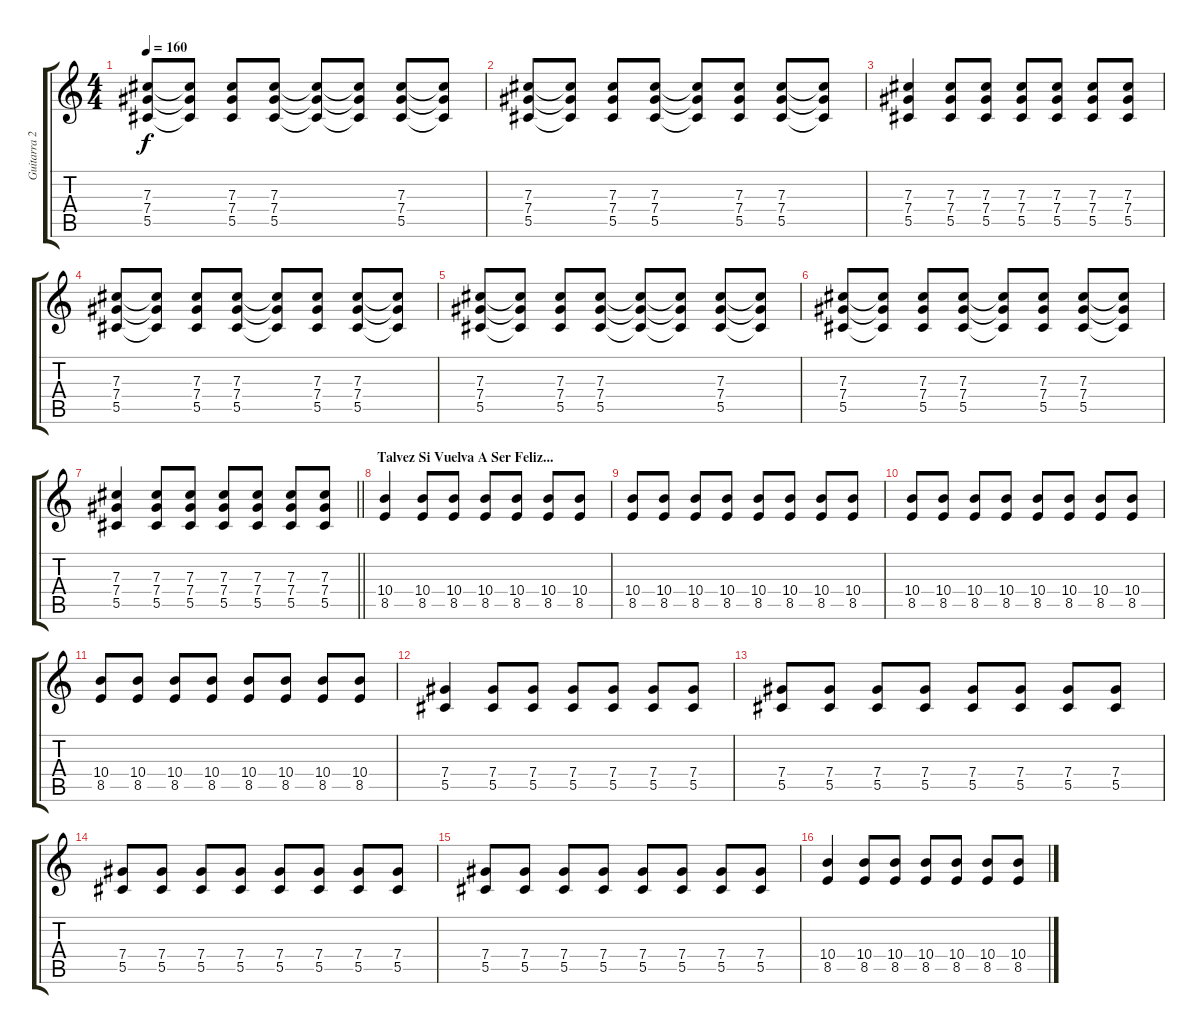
\track ("Guitarra 2" "Guitarra 2") {instrument distortionguitar}
\staff {score tabs}
\tuning (Eb4 Bb3 Gb3 Db3 Ab2 Eb2) {hide}
\ts (4 4)
\tempo 160
\clef g2
\ks c
(7.3 7.4 5.5).8{dy f} (7.3{t} 7.4{t} 5.5{t}).8 (7.3 7.4 5.5).8 (7.3 7.4 5.5).8 (7.3{t} 7.4{t} 5.5{t}).8 (7.3{t} 7.4{t} 5.5{t}).8 (7.3 7.4 5.5).8 (7.3{t} 7.4{t} 5.5{t}).8 |
(7.3 7.4 5.5).8 (7.3{t} 7.4{t} 5.5{t}).8 (7.3 7.4 5.5).8 (7.3 7.4 5.5).8 (7.3{t} 7.4{t} 5.5{t}).8 (7.3 7.4 5.5).8 (7.3 7.4 5.5).8 (7.3{t} 7.4{t} 5.5{t}).8 |
(7.3 7.4 5.5).4 (7.3 7.4 5.5).8 (7.3 7.4 5.5).8 (7.3 7.4 5.5).8 (7.3 7.4 5.5).8 (7.3 7.4 5.5).8 (7.3 7.4 5.5).8 |
(7.3 7.4 5.5).8 (7.3{t} 7.4{t} 5.5{t}).8 (7.3 7.4 5.5).8 (7.3 7.4 5.5).8 (7.3{t} 7.4{t} 5.5{t}).8 (7.3 7.4 5.5).8 (7.3 7.4 5.5).8 (7.3{t} 7.4{t} 5.5{t}).8 |
(7.3 7.4 5.5).8 (7.3{t} 7.4{t} 5.5{t}).8 (7.3 7.4 5.5).8 (7.3 7.4 5.5).8 (7.3{t} 7.4{t} 5.5{t}).8 (7.3{t} 7.4{t} 5.5{t}).8 (7.3 7.4 5.5).8 (7.3{t} 7.4{t} 5.5{t}).8 |
(7.3 7.4 5.5).8 (7.3{t} 7.4{t} 5.5{t}).8 (7.3 7.4 5.5).8 (7.3 7.4 5.5).8 (7.3{t} 7.4{t} 5.5{t}).8 (7.3 7.4 5.5).8 (7.3 7.4 5.5).8 (7.3{t} 7.4{t} 5.5{t}).8 |
\barLineRight lightlight
(7.3 7.4 5.5).4 (7.3 7.4 5.5).8 (7.3 7.4 5.5).8 (7.3 7.4 5.5).8 (7.3 7.4 5.5).8 (7.3 7.4 5.5).8 (7.3 7.4 5.5).8 |
\section ("" "Talvez Si Vuelva A Ser Feliz...")
(10.4 8.5).4 (10.4 8.5).8 (10.4 8.5).8 (10.4 8.5).8 (10.4 8.5).8 (10.4 8.5).8 (10.4 8.5).8 |
(10.4 8.5).8 (10.4 8.5).8 (10.4 8.5).8 (10.4 8.5).8 (10.4 8.5).8 (10.4 8.5).8 (10.4 8.5).8 (10.4 8.5).8 |
(10.4 8.5).8 (10.4 8.5).8 (10.4 8.5).8 (10.4 8.5).8 (10.4 8.5).8 (10.4 8.5).8 (10.4 8.5).8 (10.4 8.5).8 |
(10.4 8.5).8 (10.4 8.5).8 (10.4 8.5).8 (10.4 8.5).8 (10.4 8.5).8 (10.4 8.5).8 (10.4 8.5).8 (10.4 8.5).8 |
(7.4 5.5).4 (7.4 5.5).8 (7.4 5.5).8 (7.4 5.5).8 (7.4 5.5).8 (7.4 5.5).8 (7.4 5.5).8 |
(7.4 5.5).8 (7.4 5.5).8 (7.4 5.5).8 (7.4 5.5).8 (7.4 5.5).8 (7.4 5.5).8 (7.4 5.5).8 (7.4 5.5).8 |
(7.4 5.5).8 (7.4 5.5).8 (7.4 5.5).8 (7.4 5.5).8 (7.4 5.5).8 (7.4 5.5).8 (7.4 5.5).8 (7.4 5.5).8 |
(7.4 5.5).8 (7.4 5.5).8 (7.4 5.5).8 (7.4 5.5).8 (7.4 5.5).8 (7.4 5.5).8 (7.4 5.5).8 (7.4 5.5).8 |
(10.4 8.5).4 (10.4 8.5).8 (10.4 8.5).8 (10.4 8.5).8 (10.4 8.5).8 (10.4 8.5).8 (10.4 8.5).8
